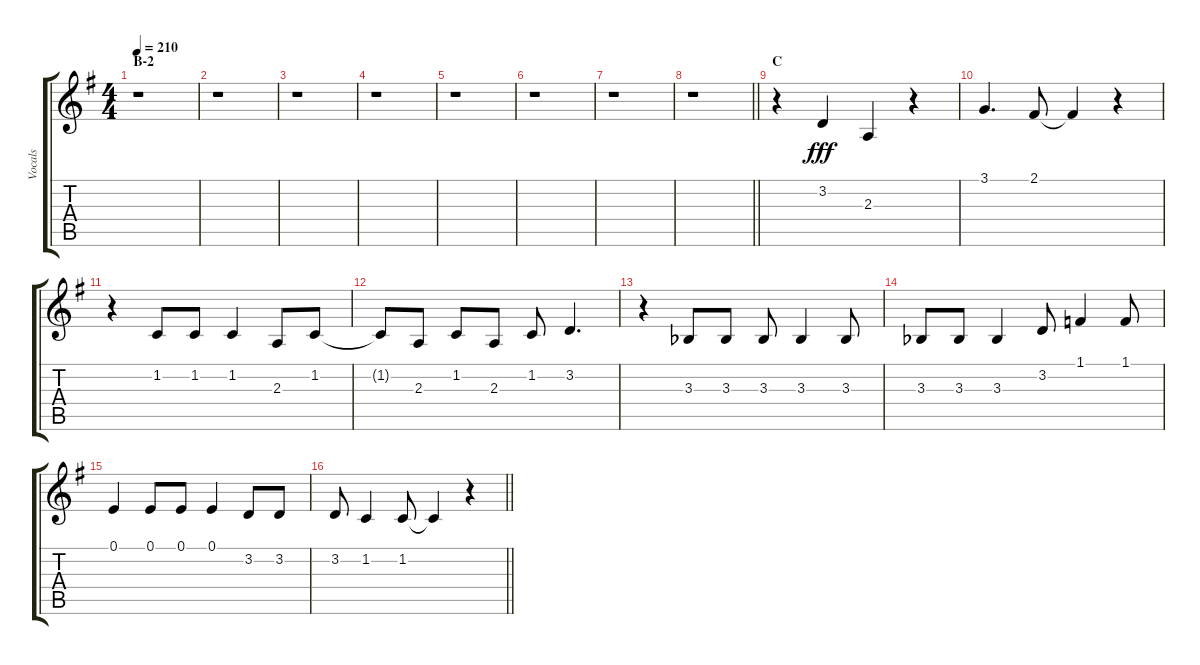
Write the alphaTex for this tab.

\track ("Vocals" "Vocals") {instrument voiceoohs}
\staff {score tabs}
\tuning (E4 B3 G3 D3 A2 E2) {hide}
\ts (4 4)
\section ("" "B-2")
\tempo 210
\clef g2
\ks g
r.1{dy fff} |
r.1 |
r.1 |
r.1 |
r.1 |
r.1 |
r.1 |
\barLineRight lightlight
r.1 |
\section ("" "C")
r.4 3.2.4 2.3.4 r.4 |
3.1.4{d} 2.1.8 2.1{t}.4 r.4 |
r.4 1.2.8 1.2.8 1.2.4 2.3.8 1.2.8 |
1.2{t}.8 2.3.8 1.2.8 2.3.8 1.2.8 3.2.4{d} |
r.4 3.3{acc b}.8 3.3{acc b}.8 3.3{acc b}.8 3.3{acc b}.4 3.3{acc b}.8 |
3.3{acc b}.8 3.3{acc b}.8 3.3{acc b}.4 3.2.8 1.1.4 1.1.8 |
0.1.4 0.1.8 0.1.8 0.1.4 3.2.8 3.2.8 |
\barLineRight lightlight
3.2.8 1.2.4 1.2.8 1.2{t}.4 r.4
